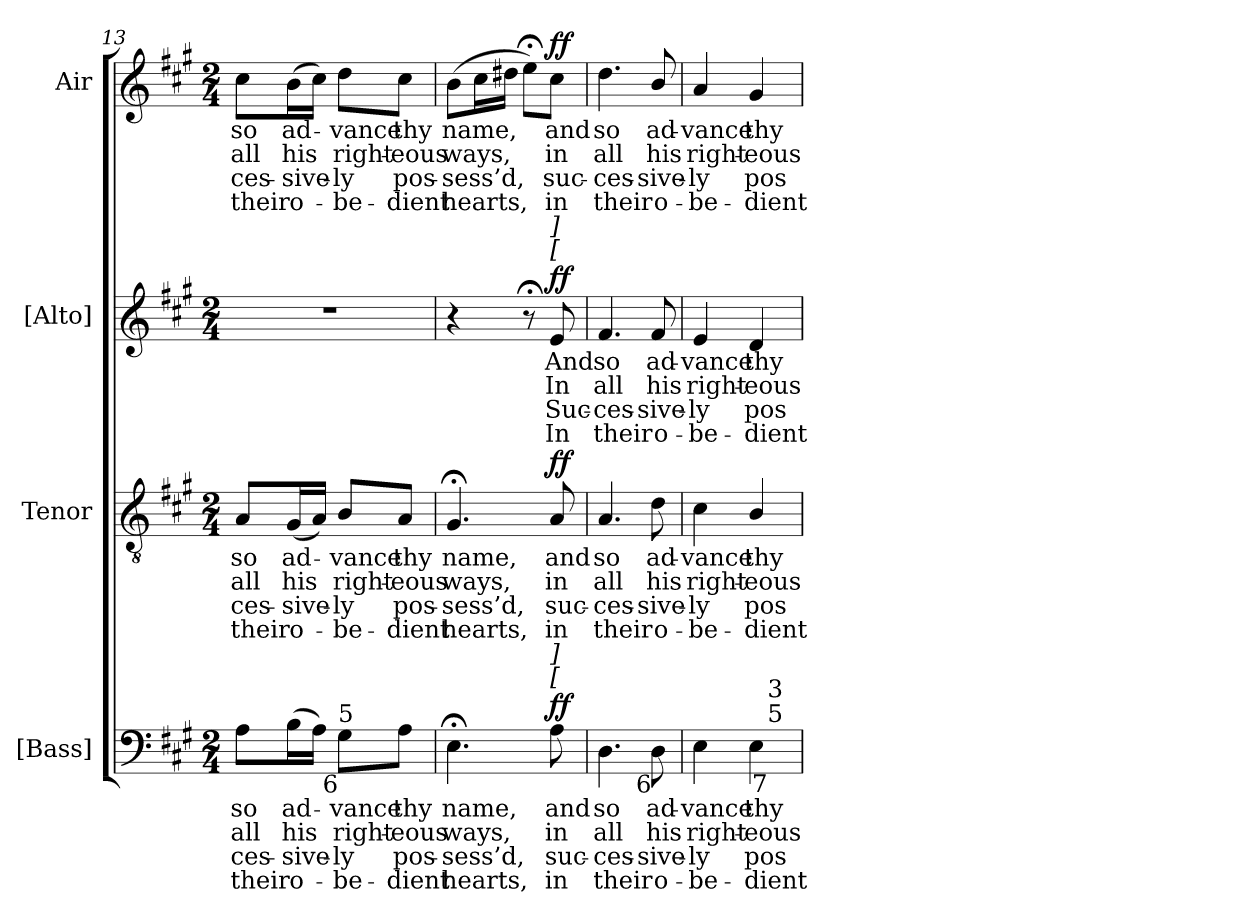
**kern	**text	**text	**text	**text	**dynam	**kern	**text	**text	**text	**text	**dynam	**kern	**text	**text	**text	**text	**dynam	**kern	**text	**text	**text	**text	**dynam
*part4	*part4	*part4	*part4	*part4	*part4	*part3	*part3	*part3	*part3	*part3	*part3	*part2	*part2	*part2	*part2	*part2	*part2	*part1	*part1	*part1	*part1	*part1	*part1
*staff4	*staff4	*staff4	*staff4	*staff4	*staff4	*staff3	*staff3	*staff3	*staff3	*staff3	*staff3	*staff2	*staff2	*staff2	*staff2	*staff2	*staff2	*staff1	*staff1	*staff1	*staff1	*staff1	*staff1
*I"[Bass]	*	*	*	*	*	*I"Tenor	*	*	*	*	*	*I"[Alto]	*	*	*	*	*	*I"Air	*	*	*	*	*
*I'B.	*	*	*	*	*	*I'T.	*	*	*	*	*	*I'A.	*	*	*	*	*	*	*	*	*	*	*
*clefF4	*	*	*	*	*	*clefGv2	*	*	*	*	*	*clefG2	*	*	*	*	*	*clefG2	*	*	*	*	*
*	*	*	*	*	*	*ITrd7c12	*	*	*	*	*	*	*	*	*	*	*	*	*	*	*	*	*
*k[f#c#g#]	*	*	*	*	*	*k[f#c#g#]	*	*	*	*	*	*k[f#c#g#]	*	*	*	*	*	*k[f#c#g#]	*	*	*	*	*
*A:	*	*	*	*	*	*A:	*	*	*	*	*	*A:	*	*	*	*	*	*A:	*	*	*	*	*
*M2/4	*	*	*	*	*	*M2/4	*	*	*	*	*	*M2/4	*	*	*	*	*	*M2/4	*	*	*	*	*
=13	=13	=13	=13	=13	=13	=13	=13	=13	=13	=13	=13	=13	=13	=13	=13	=13	=13	=13	=13	=13	=13	=13	=13
!	!LO:LY:b:color=#000000	!LO:LY:b:color=#000000	!LO:LY:b:color=#000000	!LO:LY:b:color=#000000	!	!	!	!	!	!	!	!	!	!	!	!	!	!	!	!	!	!	!
!	!	!	!	!	!	!	!LO:LY:b:color=#000000	!LO:LY:b:color=#000000	!LO:LY:b:color=#000000	!LO:LY:b:color=#000000	!	!LO:N:vis=1	!	!	!	!	!	!	!	!	!	!	!
!	!	!	!	!	!	!	!	!	!	!	!	!	!	!	!	!	!	!	!LO:LY:b:color=#000000	!LO:LY:b:color=#000000	!LO:LY:b:color=#000000	!LO:LY:b:color=#000000	!
8Ai\L	so	all	ces-	-their	.	8AAi/L	so	all	ces-	-their	.	2r	.	.	.	.	.	8cc#i\L	so	all	ces-	-their	.
!	!LO:LY:b:color=#000000	!LO:LY:b:color=#000000	!LO:LY:b:color=#000000	!LO:LY:b:color=#000000	!	!	!	!	!	!	!	!	!	!	!	!	!	!	!	!	!	!	!
!	!	!	!	!	!	!	!LO:LY:b:color=#000000	!LO:LY:b:color=#000000	!LO:LY:b:color=#000000	!LO:LY:b:color=#000000	!	!	!	!	!	!	!	!	!	!	!	!	!
!	!	!	!	!	!	!	!	!	!	!	!	!	!	!	!	!	!	!	!LO:LY:b:color=#000000	!LO:LY:b:color=#000000	!LO:LY:b:color=#000000	!LO:LY:b:color=#000000	!
(16Bi\L	ad-	his	sive-	-o-	.	(16GG#i/L	ad-	his	sive-	-o-	.	.	.	.	.	.	.	(16bi\L	ad-	his	sive-	-o-	.
16Ai\JJ)	.	.	.	.	.	16AAi/JJ)	.	.	.	.	.	.	.	.	.	.	.	16cc#i\JJ)	.	.	.	.	.
!	!LO:LY:b:color=#000000	!LO:LY:b:color=#000000	!LO:LY:b:color=#000000	!LO:LY:b:color=#000000	!	!	!	!	!	!	!	!	!	!	!	!	!	!	!	!	!	!	!
!	!	!	!	!	!	!	!LO:LY:b:color=#000000	!LO:LY:b:color=#000000	!LO:LY:b:color=#000000	!LO:LY:b:color=#000000	!	!	!	!	!	!	!	!	!	!	!	!	!
!LO:TX:b:rj:t=6	!	!	!	!	!	!	!	!	!	!	!	!	!	!	!	!	!	!	!	!	!	!	!
!LO:TX:t=5	!	!	!	!	!	!	!	!	!	!	!	!	!	!	!	!	!	!	!	!	!	!	!
!	!	!	!	!	!	!	!	!	!	!	!	!	!	!	!	!	!	!	!LO:LY:b:color=#000000	!LO:LY:b:color=#000000	!LO:LY:b:color=#000000	!LO:LY:b:color=#000000	!
8G#i\L	-vance	right-	-ly	be-	.	8BBi/L	-vance	right-	-ly	be-	.	.	.	.	.	.	.	8ddi\L	-vance	right-	-ly	be-	.
!	!LO:LY:b:color=#000000	!LO:LY:b:color=#000000	!LO:LY:b:color=#000000	!LO:LY:b:color=#000000	!	!	!	!	!	!	!	!	!	!	!	!	!	!	!	!	!	!	!
!	!	!	!	!	!	!	!LO:LY:b:color=#000000	!LO:LY:b:color=#000000	!LO:LY:b:color=#000000	!LO:LY:b:color=#000000	!	!	!	!	!	!	!	!	!	!	!	!	!
!	!	!	!	!	!	!	!	!	!	!	!	!	!	!	!	!	!	!	!LO:LY:b:color=#000000	!LO:LY:b:color=#000000	!LO:LY:b:color=#000000	!LO:LY:b:color=#000000	!
8Ai\J	thy	-eous	-pos-	-dient	.	8AAi/J	thy	-eous	-pos-	-dient	.	.	.	.	.	.	.	8cc#i\J	thy	-eous	-pos-	-dient	.
=14	=14	=14	=14	=14	=14	=14	=14	=14	=14	=14	=14	=14	=14	=14	=14	=14	=14	=14	=14	=14	=14	=14	=14
!	!LO:LY:b:color=#000000	!LO:LY:b:color=#000000	!LO:LY:b:color=#000000	!LO:LY:b:color=#000000	!	!	!	!	!	!	!	!	!	!	!	!	!	!	!	!	!	!	!
!	!	!	!	!	!	!	!LO:LY:b:color=#000000	!LO:LY:b:color=#000000	!LO:LY:b:color=#000000	!LO:LY:b:color=#000000	!	!	!	!	!	!	!	!	!	!	!	!	!
!	!	!	!	!	!	!	!	!	!	!	!	!	!	!	!	!	!	!	!LO:LY:b:color=#000000	!LO:LY:b:color=#000000	!LO:LY:b:color=#000000	!LO:LY:b:color=#000000	!
4.E;i\	name,	ways,	sess’d,	hearts,	.	4.GG#;i/	name,	ways,	sess’d,	hearts,	.	4r	.	.	.	.	.	(8bi\L	name,	ways,	sess’d,	hearts,	.
.	.	.	.	.	.	.	.	.	.	.	.	.	.	.	.	.	.	16cc#i\L	.	.	.	.	.
.	.	.	.	.	.	.	.	.	.	.	.	.	.	.	.	.	.	16dd#Xi\JJ	.	.	.	.	.
.	.	.	.	.	.	.	.	.	.	.	.	8r;	.	.	.	.	.	8ee;i\L)	.	.	.	.	.
!	!LO:LY:b:color=#000000	!LO:LY:b:color=#000000	!LO:LY:b:color=#000000	!LO:LY:b:color=#000000	!	!	!	!	!	!	!	!	!	!	!	!	!	!	!	!	!	!	!
!	!	!	!	!	!	!	!LO:LY:b:color=#000000	!LO:LY:b:color=#000000	!LO:LY:b:color=#000000	!LO:LY:b:color=#000000	!	!	!	!	!	!	!	!	!	!	!	!	!
!	!	!	!	!	!	!	!	!	!	!	!	!	!LO:LY:b:color=#000000	!LO:LY:b:color=#000000	!LO:LY:b:color=#000000	!LO:LY:b:color=#000000	!	!	!	!	!	!	!
!	!	!	!	!	!	!	!	!	!	!	!	!LO:TX:a:i:t=[	!	!	!	!	!	!	!	!	!	!	!
!	!	!	!	!	!	!	!	!	!	!	!	!LO:TX:a:i:t=]	!	!	!	!	!	!	!	!	!	!	!
!LO:TX:a:i:t=[	!	!	!	!	!	!	!	!	!	!	!	!	!	!	!	!	!	!	!	!	!	!	!
!LO:TX:a:i:t=]	!	!	!	!	!	!	!	!	!	!	!	!	!	!	!	!	!	!	!	!	!	!	!
!	!	!	!	!	!	!	!	!	!	!	!	!	!	!	!	!	!	!	!LO:LY:b:color=#000000	!LO:LY:b:color=#000000	!LO:LY:b:color=#000000	!LO:LY:b:color=#000000	!
8Ai\	and	in	suc-	-in	ff	8AAi/	and	in	suc-	-in	ff	8ei/	And	In	Suc-	-In	ff	8cc#i\J	and	in	suc-	-in	ff
=15	=15	=15	=15	=15	=15	=15	=15	=15	=15	=15	=15	=15	=15	=15	=15	=15	=15	=15	=15	=15	=15	=15	=15
!	!LO:LY:b:color=#000000	!LO:LY:b:color=#000000	!LO:LY:b:color=#000000	!LO:LY:b:color=#000000	!	!	!	!	!	!	!	!	!	!	!	!	!	!	!	!	!	!	!
!	!	!	!	!	!	!	!LO:LY:b:color=#000000	!LO:LY:b:color=#000000	!LO:LY:b:color=#000000	!LO:LY:b:color=#000000	!	!	!	!	!	!	!	!	!	!	!	!	!
!	!	!	!	!	!	!	!	!	!	!	!	!	!LO:LY:b:color=#000000	!LO:LY:b:color=#000000	!LO:LY:b:color=#000000	!LO:LY:b:color=#000000	!	!	!	!	!	!	!
!	!	!	!	!	!	!	!	!	!	!	!	!	!	!	!	!	!	!	!LO:LY:b:color=#000000	!LO:LY:b:color=#000000	!LO:LY:b:color=#000000	!LO:LY:b:color=#000000	!
4.Di\	so	all	ces-	-their	.	4.AAi/	so	all	ces-	-their	.	4.f#i/	so	all	ces-	-their	.	4.ddi\	so	all	ces-	-their	.
!	!LO:LY:b:color=#000000	!LO:LY:b:color=#000000	!LO:LY:b:color=#000000	!LO:LY:b:color=#000000	!	!	!	!	!	!	!	!	!	!	!	!	!	!	!	!	!	!	!
!	!	!	!	!	!	!	!LO:LY:b:color=#000000	!LO:LY:b:color=#000000	!LO:LY:b:color=#000000	!LO:LY:b:color=#000000	!	!	!	!	!	!	!	!	!	!	!	!	!
!	!	!	!	!	!	!	!	!	!	!	!	!	!LO:LY:b:color=#000000	!LO:LY:b:color=#000000	!LO:LY:b:color=#000000	!LO:LY:b:color=#000000	!	!	!	!	!	!	!
!LO:TX:b:rj:t=6	!	!	!	!	!	!	!	!	!	!	!	!	!	!	!	!	!	!	!	!	!	!	!
!	!	!	!	!	!	!	!	!	!	!	!	!	!	!	!	!	!	!	!LO:LY:b:color=#000000	!LO:LY:b:color=#000000	!LO:LY:b:color=#000000	!LO:LY:b:color=#000000	!
8Di\	ad-	his	sive-	-o-	.	8Di\	ad-	his	sive-	-o-	.	8f#i/	ad-	his	sive-	-o-	.	8bi/	ad-	his	sive-	-o-	.
=16	=16	=16	=16	=16	=16	=16	=16	=16	=16	=16	=16	=16	=16	=16	=16	=16	=16	=16	=16	=16	=16	=16	=16
!	!LO:LY:b:color=#000000	!LO:LY:b:color=#000000	!LO:LY:b:color=#000000	!LO:LY:b:color=#000000	!	!	!	!	!	!	!	!	!	!	!	!	!	!	!	!	!	!	!
!	!	!	!	!	!	!	!LO:LY:b:color=#000000	!LO:LY:b:color=#000000	!LO:LY:b:color=#000000	!LO:LY:b:color=#000000	!	!	!	!	!	!	!	!	!	!	!	!	!
!	!	!	!	!	!	!	!	!	!	!	!	!	!LO:LY:b:color=#000000	!LO:LY:b:color=#000000	!LO:LY:b:color=#000000	!LO:LY:b:color=#000000	!	!	!	!	!	!	!
!LO:TX:b:rj:t=6	!	!	!	!	!	!	!	!	!	!	!	!	!	!	!	!	!	!	!	!	!	!	!
!LO:TX:t=4	!	!	!	!	!	!	!	!	!	!	!	!	!	!	!	!	!	!	!	!	!	!	!
!	!	!	!	!	!	!	!	!	!	!	!	!	!	!	!	!	!	!	!LO:LY:b:color=#000000	!LO:LY:b:color=#000000	!LO:LY:b:color=#000000	!LO:LY:b:color=#000000	!
*^	*	*	*	*	*	*	*	*	*	*	*	*	*	*	*	*	*	*	*	*	*	*	*
4Ei\	4ryy	-vance	right-	-ly	be-	.	4C#i\	-vance	right-	-ly	be-	.	4ei/	-vance	right-	-ly	be-	.	4ai/	-vance	right-	-ly	be-	.
!	!	!LO:LY:b:color=#000000	!LO:LY:b:color=#000000	!LO:LY:b:color=#000000	!LO:LY:b:color=#000000	!	!	!	!	!	!	!	!	!	!	!	!	!	!	!	!	!	!	!
!	!	!	!	!	!	!	!	!LO:LY:b:color=#000000	!LO:LY:b:color=#000000	!LO:LY:b:color=#000000	!LO:LY:b:color=#000000	!	!	!	!	!	!	!	!	!	!	!	!	!
!	!	!	!	!	!	!	!	!	!	!	!	!	!	!LO:LY:b:color=#000000	!LO:LY:b:color=#000000	!LO:LY:b:color=#000000	!LO:LY:b:color=#000000	!	!	!	!	!	!	!
!	!	!	!	!	!	!	!	!	!	!	!	!	!	!	!	!	!	!	!	!LO:LY:b:color=#000000	!LO:LY:b:color=#000000	!LO:LY:b:color=#000000	!LO:LY:b:color=#000000	!
4Ei\	16ryy	thy	-eous	-pos-	-dient	.	4BBi/	thy	-eous	-pos-	-dient	.	4di/	thy	-eous	-pos-	-dient	.	4g#i/	thy	-eous	-pos-	-dient	.
!	!LO:TX:b:rj:t=7	!	!	!	!	!	!	!	!	!	!	!	!	!	!	!	!	!	!	!	!	!	!	!
!	!LO:TX:t=5	!	!	!	!	!	!	!	!	!	!	!	!	!	!	!	!	!	!	!	!	!	!	!
!	!LO:TX:t=3	!	!	!	!	!	!	!	!	!	!	!	!	!	!	!	!	!	!	!	!	!	!	!
.	8.ryy	.	.	.	.	.	.	.	.	.	.	.	.	.	.	.	.	.	.	.	.	.	.	.
*v	*v	*	*	*	*	*	*	*	*	*	*	*	*	*	*	*	*	*	*	*	*	*	*	*
=	=	=	=	=	=	=	=	=	=	=	=	=	=	=	=	=	=	=	=	=	=	=	=
*-	*-	*-	*-	*-	*-	*-	*-	*-	*-	*-	*-	*-	*-	*-	*-	*-	*-	*-	*-	*-	*-	*-	*-
